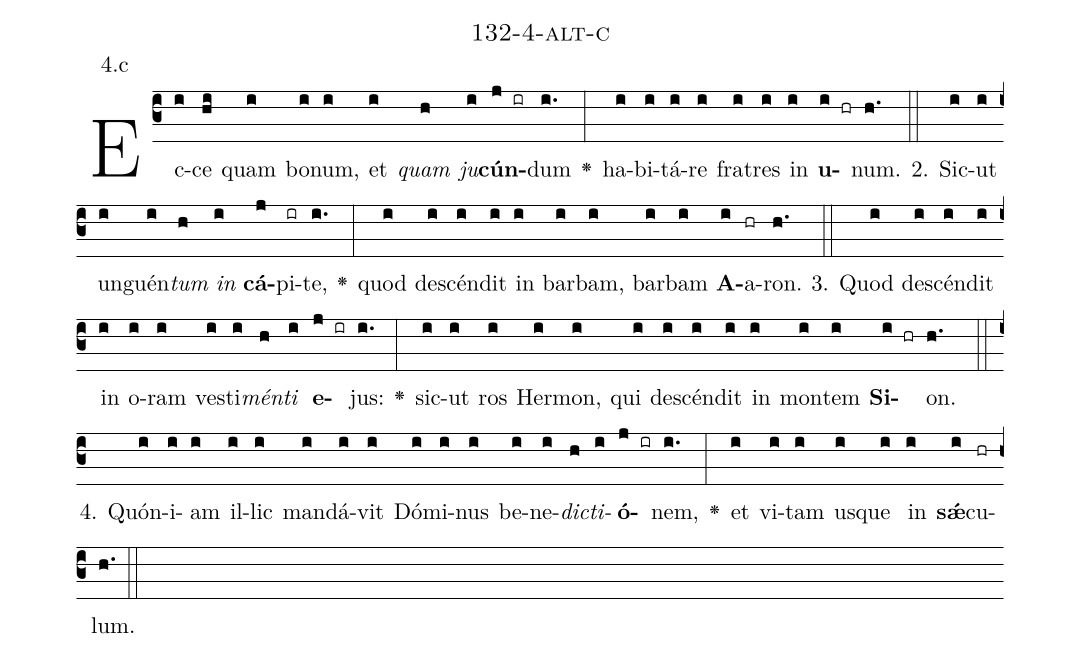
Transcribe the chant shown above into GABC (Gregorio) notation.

name: 132-4-alt-c;
annotation: 4.c;
%%
(c3)Ec(i)ce(hi) quam(i) bo(i)num,(i) et(i) <i>quam</i>(h) <i>ju</i>(i)<b>cún</b>(j ir)dum(i.) <v>\greheightstar</v>(:) ha(i)bi(i)tá(i)re(i) fra(i)tres(i) in(i) <b>u</b>(i hr)num.(h.) (::)
2. Sic(i)ut(i) un(i)guén(i)<i>tum</i>(h) <i>in</i>(i) <b>cá</b>(j)pi(ir)te,(i.) <v>\greheightstar</v>(:) quod(i) de(i)scén(i)dit(i) in(i) bar(i)bam,(i) bar(i)bam(i) <b>A</b>(i)a(hr)ron.(h.) (::)
3. Quod(i) de(i)scén(i)dit(i) in(i) o(i)ram(i) ves(i)ti(i)<i>mén</i>(h)<i>ti</i>(i) <b>e</b>(j ir)jus:(i.) <v>\greheightstar</v>(:) sic(i)ut(i) ros(i) Her(i)mon,(i) qui(i) de(i)scén(i)dit(i) in(i) mon(i)tem(i) <b>Si</b>(i hr)on.(h.) (::)
4. Quón(i)i(i)am(i) il(i)lic(i) man(i)dá(i)vit(i) Dó(i)mi(i)nus(i) be(i)ne(i)<i>dic</i>(h)<i>ti</i>(i)<b>ó</b>(j ir)nem,(i.) <v>\greheightstar</v>(:) et(i) vi(i)tam(i) us(i)que(i) in(i) <b>sǽ</b>(i)cu(hr)lum.(h.) (::)
